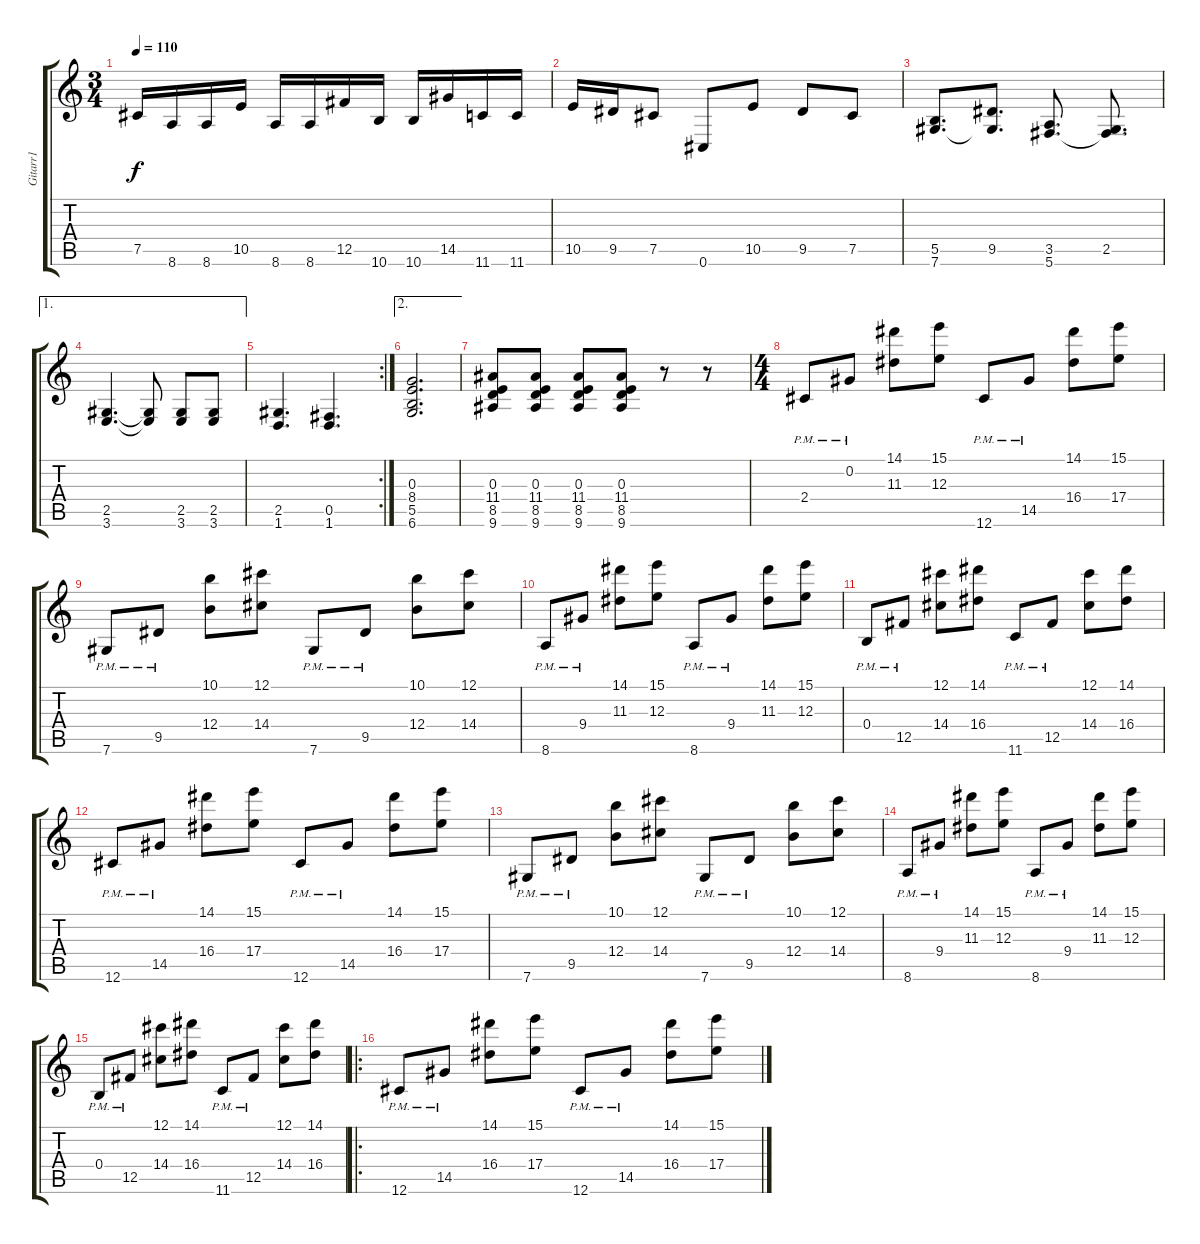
\track ("Gitarr1" "Gitarr1") {instrument overdrivenguitar}
\staff {score tabs}
\tuning (Db4 Ab3 E3 B2 Gb2 Db2) {hide}
\ts (3 4)
\tempo 110
\clef g2
\ks c
7.5.16{dy f} 8.6.16 8.6.16 10.5.16 8.6.16 8.6.16 12.5.16 10.6.16 10.6.16 14.5.16 11.6.16 11.6.16 |
10.5.16 9.5.16 7.5.8 0.6.8 10.5.8 9.5.8 7.5.8 |
(5.5 7.6).8{d} (9.5 7.6{t}).8{d} (3.5 5.6).8{d} (2.5 5.6{t}).8{d} |
\ae 1
(2.5 3.6).4{d} (2.5{t} 3.6{t}).8 (2.5 3.6).8 (2.5 3.6).8 |
\rc 2
(2.5 1.6).4{d} (0.5 1.6).4{d} |
\ae 2
(0.3 8.4 5.5 6.6).2{d} |
(0.3 11.4 8.5 9.6).8 (0.3 11.4 8.5 9.6).8 (0.3 11.4 8.5 9.6).8 (0.3 11.4 8.5 9.6).8 r.8 r.8 |
\ts (4 4)
2.4{pm}.8 0.2{pm}.8 (14.1 11.3).8 (15.1 12.3).8 12.6{pm}.8 14.5{pm}.8 (14.1 16.4).8 (15.1 17.4).8 |
7.6{pm}.8 9.5{pm}.8 (10.1 12.4).8 (12.1 14.4).8 7.6{pm}.8 9.5{pm}.8 (10.1 12.4).8 (12.1 14.4).8 |
8.6{pm}.8 9.4{pm}.8 (14.1 11.3).8 (15.1 12.3).8 8.6{pm}.8 9.4{pm}.8 (14.1 11.3).8 (15.1 12.3).8 |
0.4{pm}.8 12.5{pm}.8 (12.1 14.4).8 (14.1 16.4).8 11.6{pm}.8 12.5{pm}.8 (12.1 14.4).8 (14.1 16.4).8 |
12.6{pm}.8 14.5{pm}.8 (14.1 16.4).8 (15.1 17.4).8 12.6{pm}.8 14.5{pm}.8 (14.1 16.4).8 (15.1 17.4).8 |
7.6{pm}.8 9.5{pm}.8 (10.1 12.4).8 (12.1 14.4).8 7.6{pm}.8 9.5{pm}.8 (10.1 12.4).8 (12.1 14.4).8 |
8.6{pm}.8 9.4{pm}.8 (14.1 11.3).8 (15.1 12.3).8 8.6{pm}.8 9.4{pm}.8 (14.1 11.3).8 (15.1 12.3).8 |
0.4{pm}.8 12.5{pm}.8 (12.1 14.4).8 (14.1 16.4).8 11.6{pm}.8 12.5{pm}.8 (12.1 14.4).8 (14.1 16.4).8 |
\ro
12.6{pm}.8 14.5{pm}.8 (14.1 16.4).8 (15.1 17.4).8 12.6{pm}.8 14.5{pm}.8 (14.1 16.4).8 (15.1 17.4).8
